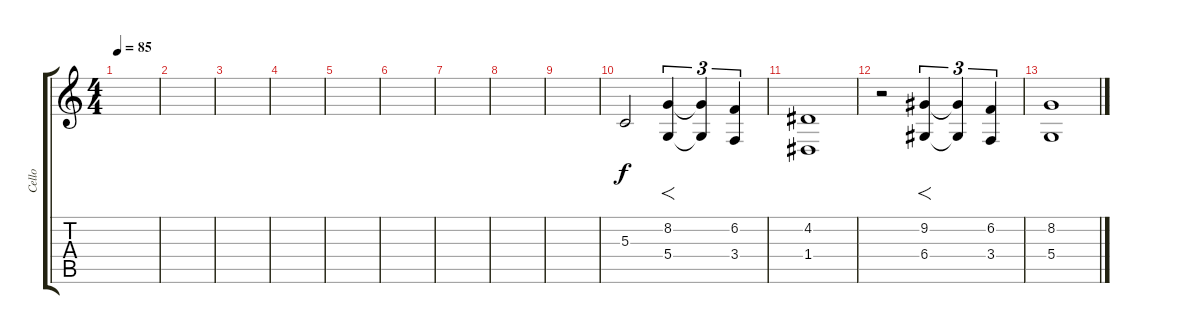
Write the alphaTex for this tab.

\track ("Cello" "Cello") {instrument cello}
\staff {score tabs}
\tuning (E4 B3 G3 D3 A2 E2) {hide}
\ts (4 4)
\tempo 85
\clef g2
\ks c
|
|
|
|
|
|
|
|
|
5.3.2 (8.2 5.4).4{f tu (3 2)} (8.2{t} 5.4{t}).4{tu (3 2)} (6.2 3.4).4{tu (3 2)} |
(4.2 1.4).1 |
r.2 (9.2 6.4).4{f tu (3 2)} (9.2{t} 6.4{t}).4{tu (3 2)} (6.2 3.4).4{tu (3 2)} |
(8.2 5.4).1
